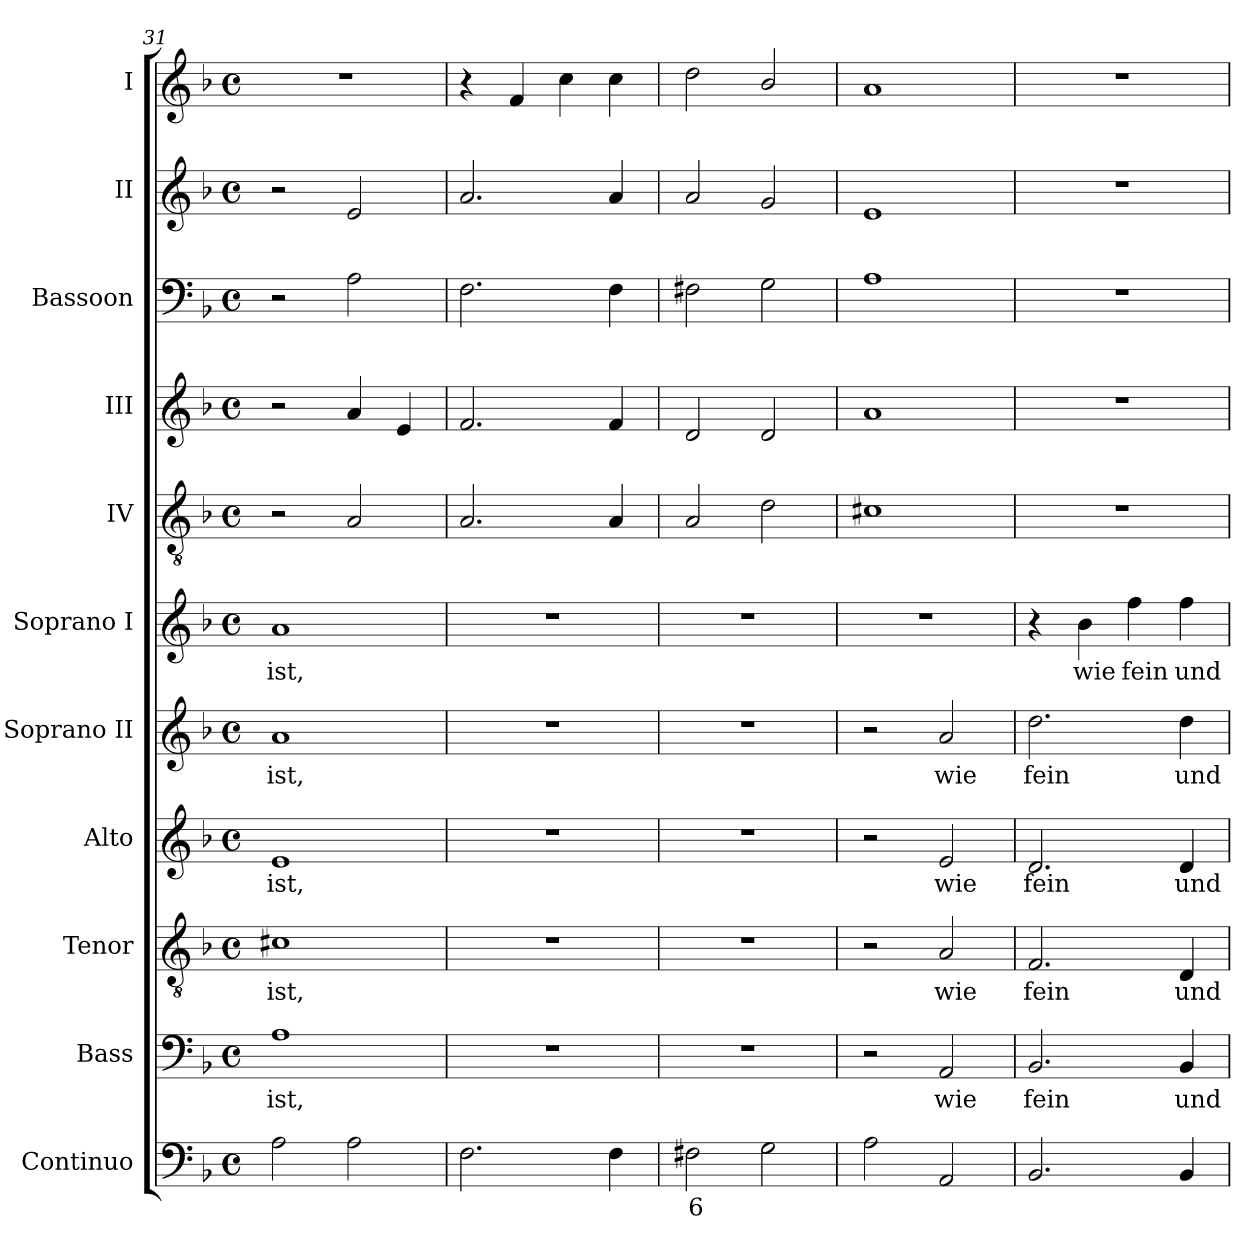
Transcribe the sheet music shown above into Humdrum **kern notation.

**kern	**text	**kern	**text	**kern	**text	**kern	**text	**kern	**text	**kern	**text	**kern	**kern	**kern	**kern	**kern
*part11	*part11	*part10	*part10	*part9	*part9	*part8	*part8	*part7	*part7	*part6	*part6	*part5	*part4	*part3	*part2	*part1
*staff11	*staff11	*staff10	*staff10	*staff9	*staff9	*staff8	*staff8	*staff7	*staff7	*staff6	*staff6	*staff5	*staff4	*staff3	*staff2	*staff1
*I"Continuo	*	*I"Bass	*	*I"Tenor	*	*I"Alto	*	*I"Soprano II	*	*I"Soprano I	*	*I"IV	*I"III	*I"Bassoon	*I"II	*I"I
*	*	*I'B	*	*I'T	*	*I'A	*	*I'S II	*	*I'S I	*	*I'IV	*I'III	*I'Bsn	*I'II	*I'I
!!LO:LB:g=z
*clefF4	*	*clefF4	*	*clefGv2	*	*clefG2	*	*clefG2	*	*clefG2	*	*clefGv2	*clefG2	*clefF4	*clefG2	*clefG2
*k[b-]	*	*k[b-]	*	*k[b-]	*	*k[b-]	*	*k[b-]	*	*k[b-]	*	*k[b-]	*k[b-]	*k[b-]	*k[b-]	*k[b-]
*F:	*	*F:	*	*F:	*	*F:	*	*F:	*	*F:	*	*F:	*F:	*F:	*F:	*F:
*M4/4	*	*M4/4	*	*M4/4	*	*M4/4	*	*M4/4	*	*M4/4	*	*M4/4	*M4/4	*M4/4	*M4/4	*M4/4
*met(c)	*	*met(c)	*	*met(c)	*	*met(c)	*	*met(c)	*	*met(c)	*	*met(c)	*met(c)	*met(c)	*met(c)	*met(c)
=31	=31	=31	=31	=31	=31	=31	=31	=31	=31	=31	=31	=31	=31	=31	=31	=31
!	!	!	!LO:LY:b	!	!LO:LY:b	!	!LO:LY:b	!	!LO:LY:b	!	!LO:LY:b	!	!	!	!	!
2A	.	1A	ist,	1c#X	ist,	1e	ist,	1a	ist,	1a	ist,	2r	2r	2r	2r	1r
2A	.	.	.	.	.	.	.	.	.	.	.	2A	4a	2A	2e	.
.	.	.	.	.	.	.	.	.	.	.	.	.	4e	.	.	.
=32	=32	=32	=32	=32	=32	=32	=32	=32	=32	=32	=32	=32	=32	=32	=32	=32
2.F	.	1r	.	1r	.	1r	.	1r	.	1r	.	2.A	2.f	2.F	2.a	4r
.	.	.	.	.	.	.	.	.	.	.	.	.	.	.	.	4f
.	.	.	.	.	.	.	.	.	.	.	.	.	.	.	.	4cc
4F	.	.	.	.	.	.	.	.	.	.	.	4A	4f	4F	4a	4cc
=33	=33	=33	=33	=33	=33	=33	=33	=33	=33	=33	=33	=33	=33	=33	=33	=33
!	!LO:LY:b	!	!	!	!	!	!	!	!	!	!	!	!	!	!	!
2F#X	6	1r	.	1r	.	1r	.	1r	.	1r	.	2A	2d	2F#X	2a	2dd
2G	.	.	.	.	.	.	.	.	.	.	.	2d	2d	2G	2g	2b-/
=34	=34	=34	=34	=34	=34	=34	=34	=34	=34	=34	=34	=34	=34	=34	=34	=34
2A	.	2r	.	2r	.	2r	.	2r	.	1r	.	1c#X	1a	1A	1e	1a
!	!	!	!LO:LY:b	!	!LO:LY:b	!	!LO:LY:b	!	!LO:LY:b	!	!	!	!	!	!	!
2AA	.	2AA	wie	2A	wie	2e	wie	2a	wie	.	.	.	.	.	.	.
=35	=35	=35	=35	=35	=35	=35	=35	=35	=35	=35	=35	=35	=35	=35	=35	=35
!	!	!	!LO:LY:b	!	!LO:LY:b	!	!LO:LY:b	!	!LO:LY:b	!	!	!	!	!	!	!
2.BB-	.	2.BB-	fein	2.F	fein	2.d	fein	2.dd	fein	4r	.	1r	1r	1r	1r	1r
!	!	!	!	!	!	!	!	!	!	!	!LO:LY:b	!	!	!	!	!
.	.	.	.	.	.	.	.	.	.	4b-	wie	.	.	.	.	.
!	!	!	!	!	!	!	!	!	!	!	!LO:LY:b	!	!	!	!	!
.	.	.	.	.	.	.	.	.	.	4ff	fein	.	.	.	.	.
!	!	!	!LO:LY:b	!	!LO:LY:b	!	!LO:LY:b	!	!LO:LY:b	!	!LO:LY:b	!	!	!	!	!
4BB-	.	4BB-	und	4D	und	4d	und	4dd	und	4ff	und	.	.	.	.	.
=	=	=	=	=	=	=	=	=	=	=	=	=	=	=	=	=
*-	*-	*-	*-	*-	*-	*-	*-	*-	*-	*-	*-	*-	*-	*-	*-	*-
